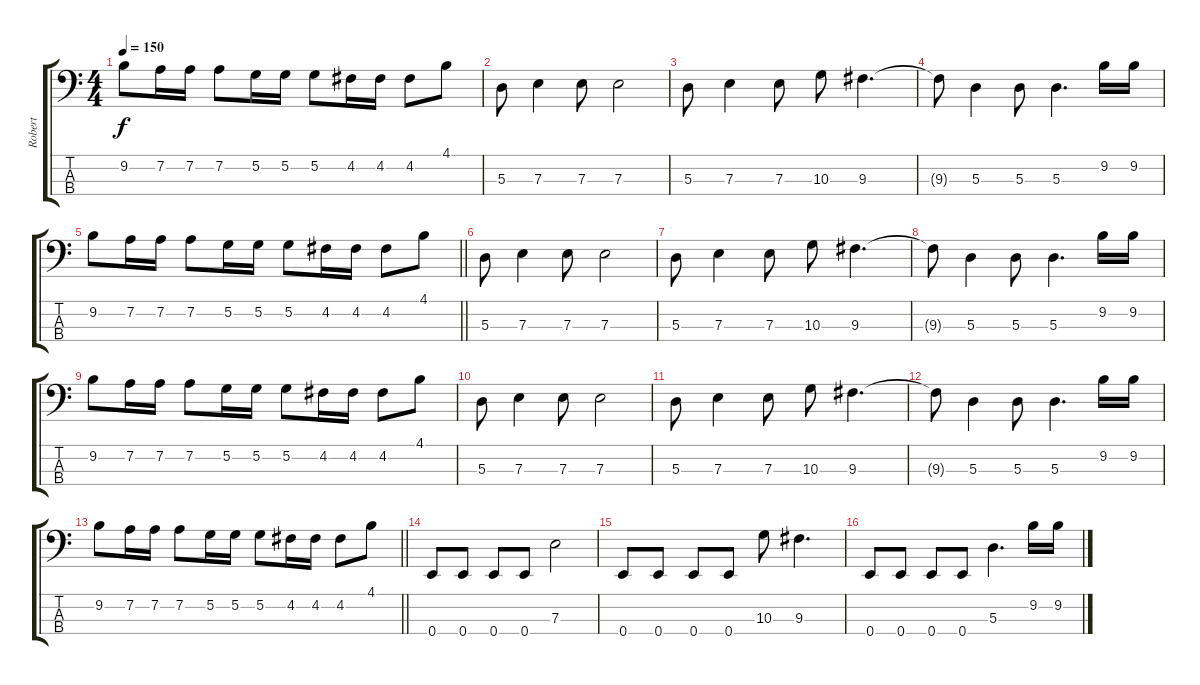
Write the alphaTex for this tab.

\track ("Robert" "Robert") {instrument electricbassfinger}
\staff {score tabs}
\tuning (G2 D2 A1 E1) {hide}
\ts (4 4)
\tempo 150
\clef f4
\ks c
9.2.8{dy f} 7.2.16 7.2.16 7.2.8 5.2.16 5.2.16 5.2.8 4.2.16 4.2.16 4.2.8 4.1.8 |
5.3.8 7.3.4 7.3.8 7.3.2 |
5.3.8 7.3.4 7.3.8 10.3.8 9.3.4{d} |
9.3{t}.8 5.3.4 5.3.8 5.3.4{d} 9.2.16 9.2.16 |
\barLineRight lightlight
9.2.8 7.2.16 7.2.16 7.2.8 5.2.16 5.2.16 5.2.8 4.2.16 4.2.16 4.2.8 4.1.8 |
\section ("" "")
5.3.8 7.3.4 7.3.8 7.3.2 |
5.3.8 7.3.4 7.3.8 10.3.8 9.3.4{d} |
9.3{t}.8 5.3.4 5.3.8 5.3.4{d} 9.2.16 9.2.16 |
9.2.8 7.2.16 7.2.16 7.2.8 5.2.16 5.2.16 5.2.8 4.2.16 4.2.16 4.2.8 4.1.8 |
5.3.8 7.3.4 7.3.8 7.3.2 |
5.3.8 7.3.4 7.3.8 10.3.8 9.3.4{d} |
9.3{t}.8 5.3.4 5.3.8 5.3.4{d} 9.2.16 9.2.16 |
\barLineRight lightlight
9.2.8 7.2.16 7.2.16 7.2.8 5.2.16 5.2.16 5.2.8 4.2.16 4.2.16 4.2.8 4.1.8 |
\section ("" "")
0.4.8 0.4.8 0.4.8 0.4.8 7.3.2 |
0.4.8 0.4.8 0.4.8 0.4.8 10.3.8 9.3.4{d} |
0.4.8 0.4.8 0.4.8 0.4.8 5.3.4{d} 9.2.16 9.2.16
